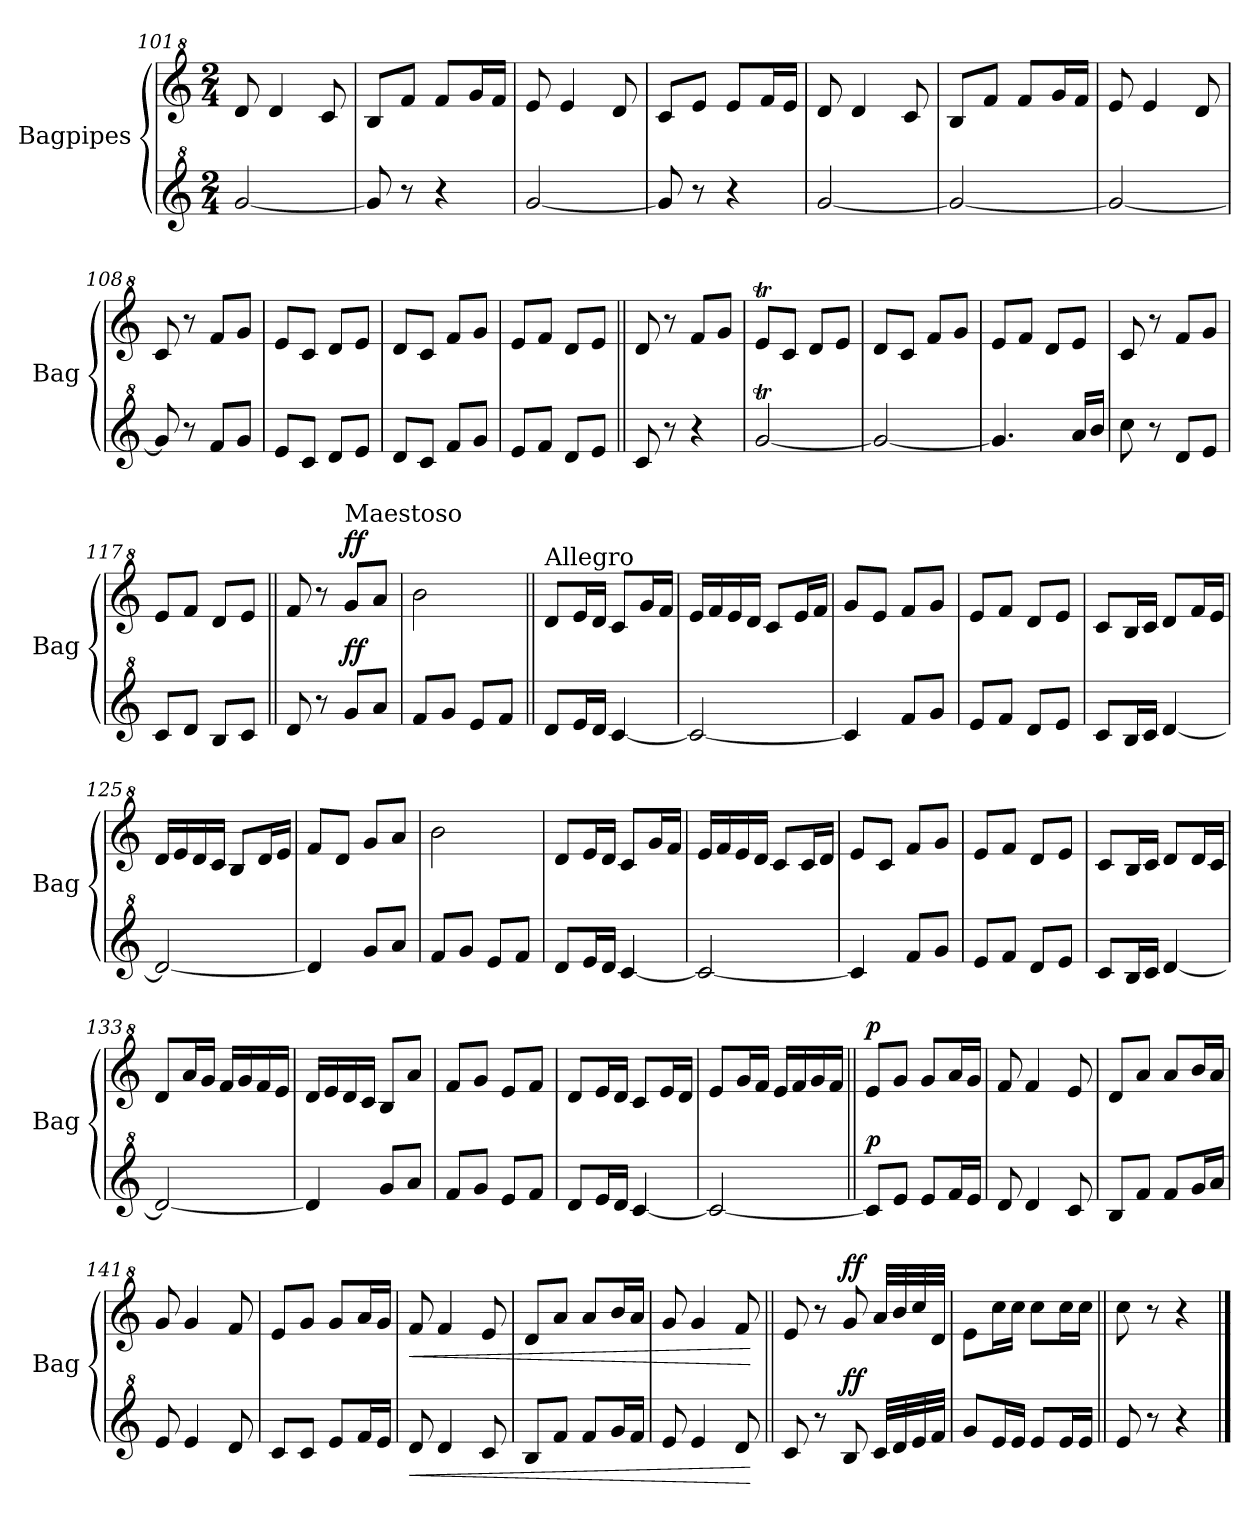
**kern	**dynam	**kern	**dynam
*part2	*part2	*part1	*part1
*staff2	*staff2	*staff1	*staff1
*I"Bagpipes	*	*I"Bagpipes	*
*I'Bag	*	*I'Bag	*
*clefG^2	*	*clefG^2	*
*k[]	*	*k[]	*
*C:	*	*C:	*
*M2/4	*	*M2/4	*
=101	=101	=101	=101
[2gg/	.	8dd/	.
.	.	4dd/	.
.	.	8cc/	.
=102	=102	=102	=102
8gg/]	.	8b/L	.
8r	.	8ff/J	.
4r	.	8ff/L	.
.	.	16gg/L	.
.	.	16ff/JJ	.
=103	=103	=103	=103
[2gg/	.	8ee/	.
.	.	4ee/	.
.	.	8dd/	.
=104	=104	=104	=104
8gg/]	.	8cc/L	.
8r	.	8ee/J	.
4r	.	8ee/L	.
.	.	16ff/L	.
.	.	16ee/JJ	.
=105	=105	=105	=105
[2gg/	.	8dd/	.
.	.	4dd/	.
.	.	8cc/	.
=106	=106	=106	=106
2gg/_	.	8b/L	.
.	.	8ff/J	.
.	.	8ff/L	.
.	.	16gg/L	.
.	.	16ff/JJ	.
!!LO:LB:g=z
=107	=107	=107	=107
2gg/_	.	8ee/	.
.	.	4ee/	.
.	.	8dd/	.
=108	=108	=108	=108
8gg/]	.	8cc/	.
8r	.	8r	.
8ff/L	.	8ff/L	.
8gg/J	.	8gg/J	.
=109	=109	=109	=109
8ee/L	.	8ee/L	.
8cc/J	.	8cc/J	.
8dd/L	.	8dd/L	.
8ee/J	.	8ee/J	.
=110	=110	=110	=110
8dd/L	.	8dd/L	.
8cc/J	.	8cc/J	.
8ff/L	.	8ff/L	.
8gg/J	.	8gg/J	.
=111	=111	=111	=111
8ee/L	.	8ee/L	.
8ff/J	.	8ff/J	.
8dd/L	.	8dd/L	.
8ee/J	.	8ee/J	.
=112||	=112||	=112||	=112||
8cc/	.	8dd/	.
8r	.	8r	.
4r	.	8ff/L	.
.	.	8gg/J	.
=113	=113	=113	=113
[2ggT/	.	8eet/L	.
.	.	8cc/J	.
.	.	8dd/L	.
.	.	8ee/J	.
=114	=114	=114	=114
2gg/_	.	8dd/L	.
.	.	8cc/J	.
.	.	8ff/L	.
.	.	8gg/J	.
=115	=115	=115	=115
4.gg/]	.	8ee/L	.
.	.	8ff/J	.
.	.	8dd/L	.
16aa/LL	.	8ee/J	.
16bb/JJ	.	.	.
=116	=116	=116	=116
8ccc\	.	8cc/	.
8r	.	8r	.
8dd/L	.	8ff/L	.
8ee/J	.	8gg/J	.
!!LO:PB:g=z
=117	=117	=117	=117
8cc/L	.	8ee/L	.
8dd/J	.	8ff/J	.
8b/L	.	8dd/L	.
8cc/J	.	8ee/J	.
=118||	=118||	=118||	=118||
8dd/	.	8ff/	.
8r	.	8r	.
!	!	!LO:TX:a:t=Maestoso	!
!	!LO:DY:a	!	!LO:DY:a
8gg/L	ff	8gg/L	ff
8aa/J	.	8aa/J	.
=119	=119	=119	=119
8ff/L	.	2bb\	.
8gg/J	.	.	.
8ee/L	.	.	.
8ff/J	.	.	.
=120||	=120||	=120||	=120||
!	!	!LO:TX:a:t=Allegro	!
8dd/L	.	8dd/L	.
16ee/L	.	16ee/L	.
16dd/JJ	.	16dd/JJ	.
[4cc/	.	8cc/L	.
.	.	16gg/L	.
.	.	16ff/JJ	.
=121	=121	=121	=121
2cc/_	.	16ee/LL	.
.	.	16ff/	.
.	.	16ee/	.
.	.	16dd/JJ	.
.	.	8cc/L	.
.	.	16ee/L	.
.	.	16ff/JJ	.
=122	=122	=122	=122
4cc/]	.	8gg/L	.
.	.	8ee/J	.
8ff/L	.	8ff/L	.
8gg/J	.	8gg/J	.
=123	=123	=123	=123
8ee/L	.	8ee/L	.
8ff/J	.	8ff/J	.
8dd/L	.	8dd/L	.
8ee/J	.	8ee/J	.
=124	=124	=124	=124
8cc/L	.	8cc/L	.
16b/L	.	16b/L	.
16cc/JJ	.	16cc/JJ	.
[4dd/	.	8dd/L	.
.	.	16ff/L	.
.	.	16ee/JJ	.
!!LO:LB:g=z
=125	=125	=125	=125
2dd/_	.	16dd/LL	.
.	.	16ee/	.
.	.	16dd/	.
.	.	16cc/JJ	.
.	.	8b/L	.
.	.	16dd/L	.
.	.	16ee/JJ	.
=126	=126	=126	=126
4dd/]	.	8ff/L	.
.	.	8dd/J	.
8gg/L	.	8gg/L	.
8aa/J	.	8aa/J	.
=127	=127	=127	=127
8ff/L	.	2bb\	.
8gg/J	.	.	.
8ee/L	.	.	.
8ff/J	.	.	.
=128	=128	=128	=128
8dd/L	.	8dd/L	.
16ee/L	.	16ee/L	.
16dd/JJ	.	16dd/JJ	.
[4cc/	.	8cc/L	.
.	.	16gg/L	.
.	.	16ff/JJ	.
=129	=129	=129	=129
2cc/_	.	16ee/LL	.
.	.	16ff/	.
.	.	16ee/	.
.	.	16dd/JJ	.
.	.	8cc/L	.
.	.	16cc/L	.
.	.	16dd/JJ	.
=130	=130	=130	=130
4cc/]	.	8ee/L	.
.	.	8cc/J	.
8ff/L	.	8ff/L	.
8gg/J	.	8gg/J	.
=131	=131	=131	=131
8ee/L	.	8ee/L	.
8ff/J	.	8ff/J	.
8dd/L	.	8dd/L	.
8ee/J	.	8ee/J	.
=132	=132	=132	=132
8cc/L	.	8cc/L	.
16b/L	.	16b/L	.
16cc/JJ	.	16cc/JJ	.
[4dd/	.	8dd/L	.
.	.	16dd/L	.
.	.	16cc/JJ	.
!!LO:LB:g=z
=133	=133	=133	=133
2dd/_	.	8dd/L	.
.	.	16aa/L	.
.	.	16gg/JJ	.
.	.	16ff/LL	.
.	.	16gg/	.
.	.	16ff/	.
.	.	16ee/JJ	.
=134	=134	=134	=134
4dd/]	.	16dd/LL	.
.	.	16ee/	.
.	.	16dd/	.
.	.	16cc/JJ	.
8gg/L	.	8b/L	.
8aa/J	.	8aa/J	.
=135	=135	=135	=135
8ff/L	.	8ff/L	.
8gg/J	.	8gg/J	.
8ee/L	.	8ee/L	.
8ff/J	.	8ff/J	.
=136	=136	=136	=136
8dd/L	.	8dd/L	.
16ee/L	.	16ee/L	.
16dd/JJ	.	16dd/JJ	.
[4cc/	.	8cc/L	.
.	.	16ee/L	.
.	.	16dd/JJ	.
=137	=137	=137	=137
2cc/_	.	8ee/L	.
.	.	16gg/L	.
.	.	16ff/JJ	.
.	.	16ee/LL	.
.	.	16ff/	.
.	.	16gg/	.
.	.	16ff/JJ	.
=138||	=138||	=138||	=138||
!	!LO:DY:a	!	!LO:DY:a
8cc/L]	p	8ee/L	p
8ee/J	.	8gg/J	.
8ee/L	.	8gg/L	.
16ff/L	.	16aa/L	.
16ee/JJ	.	16gg/JJ	.
=139	=139	=139	=139
8dd/	.	8ff/	.
4dd/	.	4ff/	.
8cc/	.	8ee/	.
=140	=140	=140	=140
8b/L	.	8dd/L	.
8ff/J	.	8aa/J	.
8ff/L	.	8aa/L	.
16gg/L	.	16bb/L	.
16aa/JJ	.	16aa/JJ	.
!!LO:LB:g=z
=141	=141	=141	=141
8ee/	.	8gg/	.
4ee/	.	4gg/	.
8dd/	.	8ff/	.
=142	=142	=142	=142
8cc/L	.	8ee/L	.
8cc/J	.	8gg/J	.
8ee/L	.	8gg/L	.
16ff/L	.	16aa/L	.
16ee/JJ	.	16gg/JJ	.
=143	=143	=143	=143
!	!LO:HP:b	!	!LO:HP:b
8dd/	<	8ff/	<
4dd/	.	4ff/	.
8cc/	.	8ee/	.
=144	=144	=144	=144
8b/L	.	8dd/L	.
8ff/J	.	8aa/J	.
8ff/L	.	8aa/L	.
16gg/L	.	16bb/L	.
16ff/JJ	.	16aa/JJ	.
=145	=145	=145	=145
8ee/	.	8gg/	.
4ee/	.	4gg/	.
8dd/	.	8ff/	.
.	[	.	[
=146||	=146||	=146||	=146||
8cc/	.	8ee/	.
8r	.	8r	.
!	!LO:DY:a	!	!LO:DY:a
8b/	ff	8gg/	ff
32cc/LLL	.	32aa/LLL	.
32dd/	.	32bb/	.
32ee/	.	32ccc/	.
32ff/JJJ	.	32dd/JJJ	.
=147	=147	=147	=147
8gg/L	.	8ee\L	.
16ee/L	.	16ccc\L	.
16ee/JJ	.	16ccc\JJ	.
8ee/L	.	8ccc\L	.
16ee/L	.	16ccc\L	.
16ee/JJ	.	16ccc\JJ	.
=148||	=148||	=148||	=148||
8ee/	.	8ccc\	.
8r	.	8r	.
4r	.	4r	.
==	==	==	==
*-	*-	*-	*-
